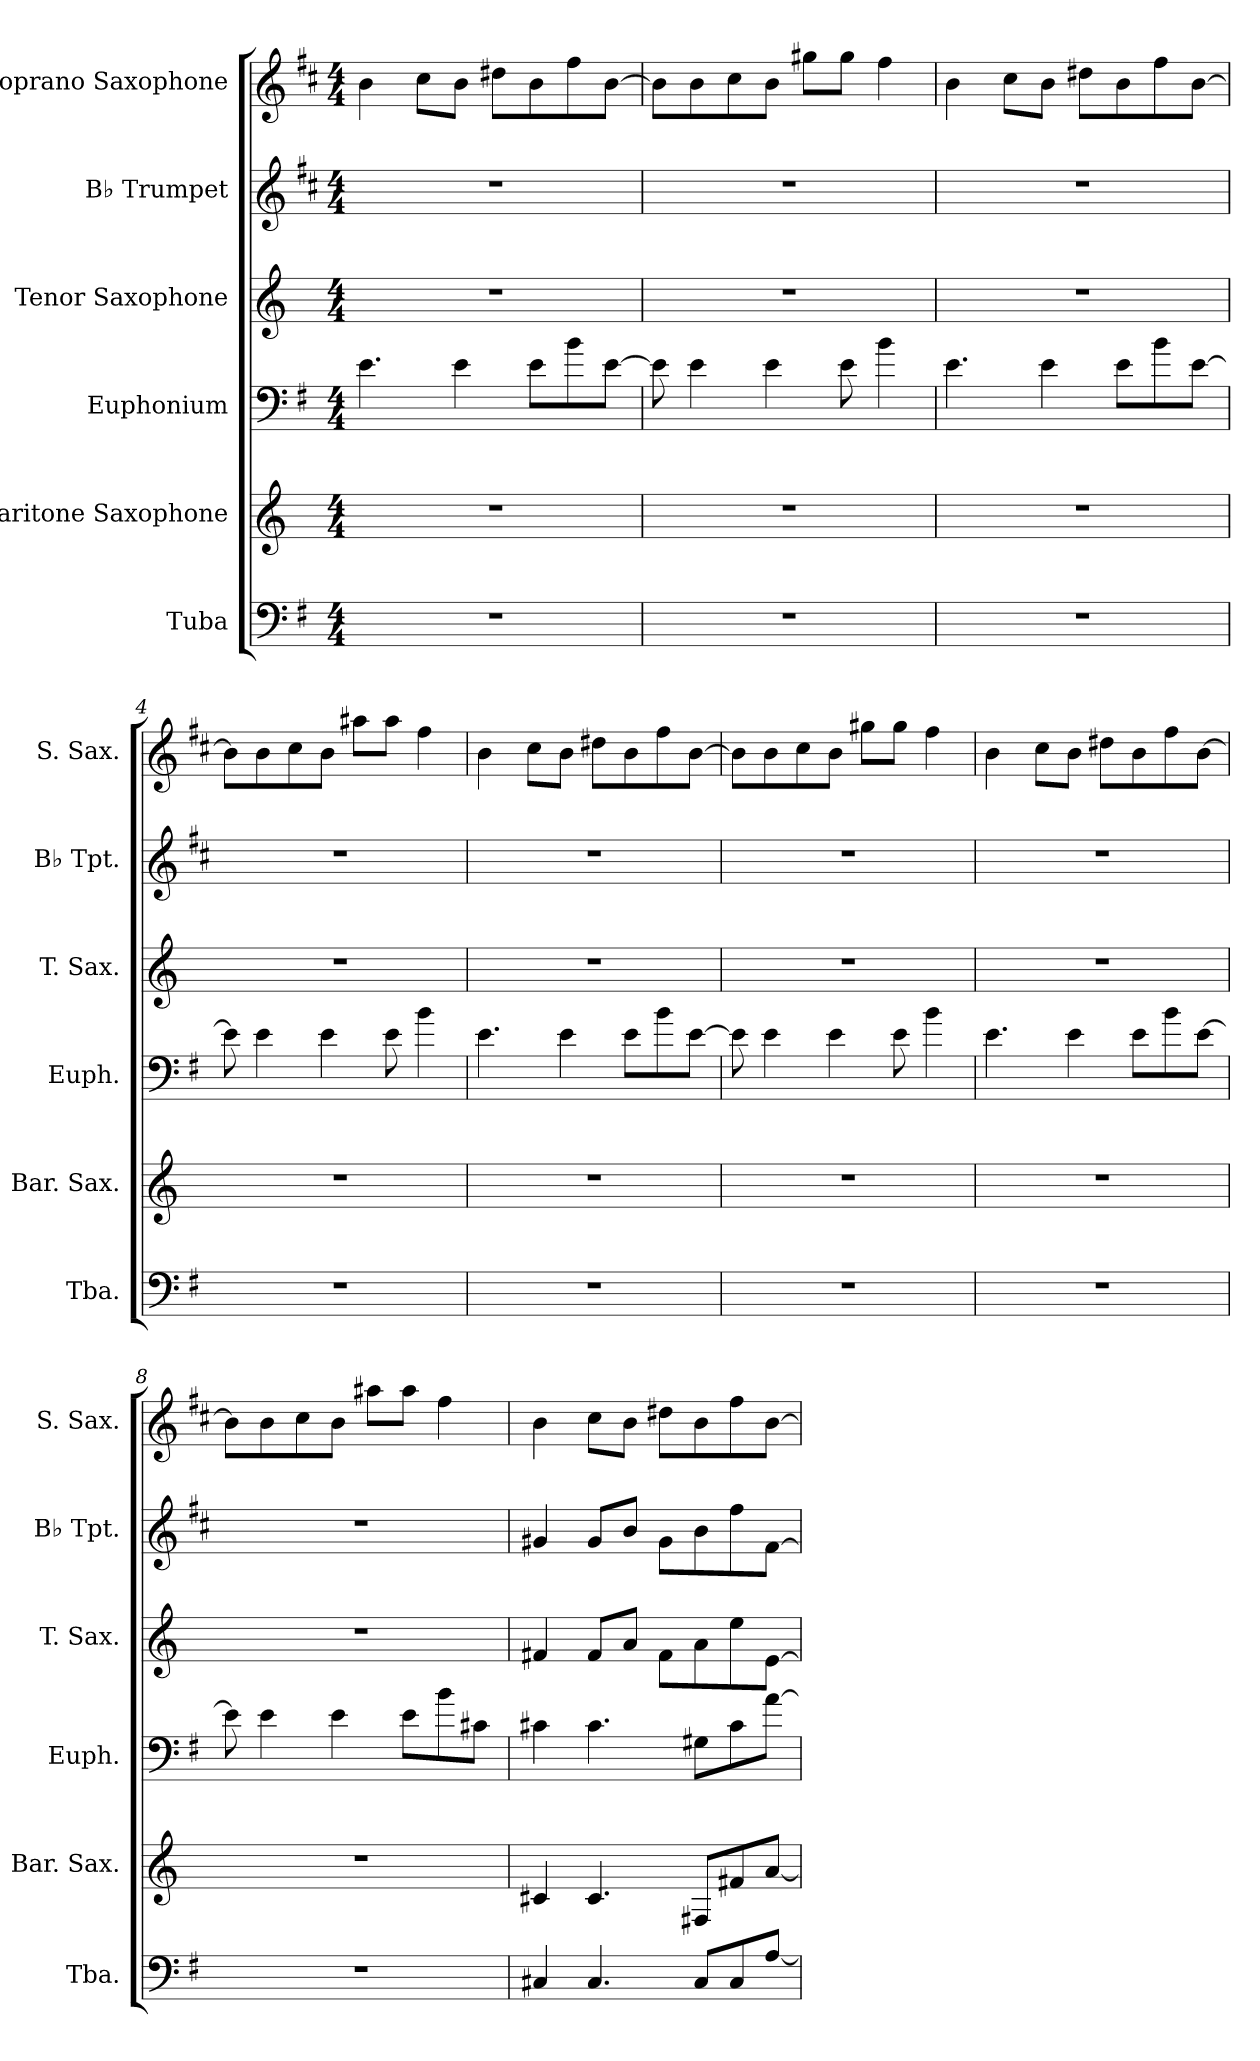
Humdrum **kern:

**kern	**kern	**kern	**kern	**kern	**kern
*part6	*part5	*part4	*part3	*part2	*part1
*staff6	*staff5	*staff4	*staff3	*staff2	*staff1
*I"Tuba	*I"Baritone Saxophone	*I"Euphonium	*I"Tenor Saxophone	*I"B♭ Trumpet	*I"Soprano Saxophone
*I'Tba.	*I'Bar. Sax.	*I'Euph.	*I'T. Sax.	*I'B♭ Tpt.	*I'S. Sax.
*clefF4	*clefG2	*clefF4	*clefG2	*clefG2	*clefG2
*ITrd4c7	*ITrd12c21	*ITrd4c7	*ITrd8c14	*ITrd1c2	*ITrd1c2
*k[]	*k[]	*k[]	*k[]	*k[]	*k[]
*M4/4	*M4/4	*M4/4	*M4/4	*M4/4	*M4/4
*MM130	*MM130	*MM130	*MM130	*MM130	*MM130
=1	=1	=1	=1	=1	=1
1r	1r	4.A\	1r	1r	4a\
.	.	.	.	.	8b\L
.	.	4A\	.	.	8a\J
.	.	.	.	.	8cc#X\L
.	.	8A\L	.	.	8a\
.	.	8e\	.	.	8ee\
.	.	[8A\J	.	.	[8a\J
=2	=2	=2	=2	=2	=2
1r	1r	8A\]	1r	1r	8a\L]
.	.	4A\	.	.	8a\
.	.	.	.	.	8b\
.	.	4A\	.	.	8a\J
.	.	.	.	.	8ff#X\L
.	.	8A\	.	.	8ff#\J
.	.	4e\	.	.	4ee\
=3	=3	=3	=3	=3	=3
1r	1r	4.A\	1r	1r	4a\
.	.	.	.	.	8b\L
.	.	4A\	.	.	8a\J
.	.	.	.	.	8cc#X\L
.	.	8A\L	.	.	8a\
.	.	8e\	.	.	8ee\
.	.	[8A\J	.	.	[8a\J
=4	=4	=4	=4	=4	=4
1r	1r	8A\]	1r	1r	8a\L]
.	.	4A\	.	.	8a\
.	.	.	.	.	8b\
.	.	4A\	.	.	8a\J
.	.	.	.	.	8gg#X\L
.	.	8A\	.	.	8gg#\J
.	.	4e\	.	.	4ee\
!!LO:PB:g=z
=5	=5	=5	=5	=5	=5
1r	1r	4.A\	1r	1r	4a\
.	.	.	.	.	8b\L
.	.	4A\	.	.	8a\J
.	.	.	.	.	8cc#X\L
.	.	8A\L	.	.	8a\
.	.	8e\	.	.	8ee\
.	.	[8A\J	.	.	[8a\J
=6	=6	=6	=6	=6	=6
1r	1r	8A\]	1r	1r	8a\L]
.	.	4A\	.	.	8a\
.	.	.	.	.	8b\
.	.	4A\	.	.	8a\J
.	.	.	.	.	8ff#X\L
.	.	8A\	.	.	8ff#\J
.	.	4e\	.	.	4ee\
=7	=7	=7	=7	=7	=7
1r	1r	4.A\	1r	1r	4a\
.	.	.	.	.	8b\L
.	.	4A\	.	.	8a\J
.	.	.	.	.	8cc#X\L
.	.	8A\L	.	.	8a\
.	.	8e\	.	.	8ee\
.	.	[8A\J	.	.	[8a\J
=8	=8	=8	=8	=8	=8
1r	1r	8A\]	1r	1r	8a\L]
.	.	4A\	.	.	8a\
.	.	.	.	.	8b\
.	.	4A\	.	.	8a\J
.	.	.	.	.	8gg#X\L
.	.	8A\L	.	.	8gg#\J
.	.	8e\	.	.	4ee\
.	.	8F#X\J	.	.	.
!!LO:LB:g=z
=9	=9	=9	=9	=9	=9
4FF#X/	4C#X/	4F#X\	4F#X/	4f#X/	4a\
4.FF#/	4.C#/	4.F#\	8F#/L	8f#/L	8b\L
.	.	.	8A/J	8a/J	8a\J
.	.	.	8F#\L	8f#\L	8cc#X\L
8FF#/L	8FF#X/L	8C#X\L	8A\	8a\	8a\
8FF#/	8F#X/	8F#\	8e\	8ee\	8ee\
[8D/J	[8A/J	[8d\J	[8E\J	[8e\J	[8a\J
=	=	=	=	=	=
*-	*-	*-	*-	*-	*-
